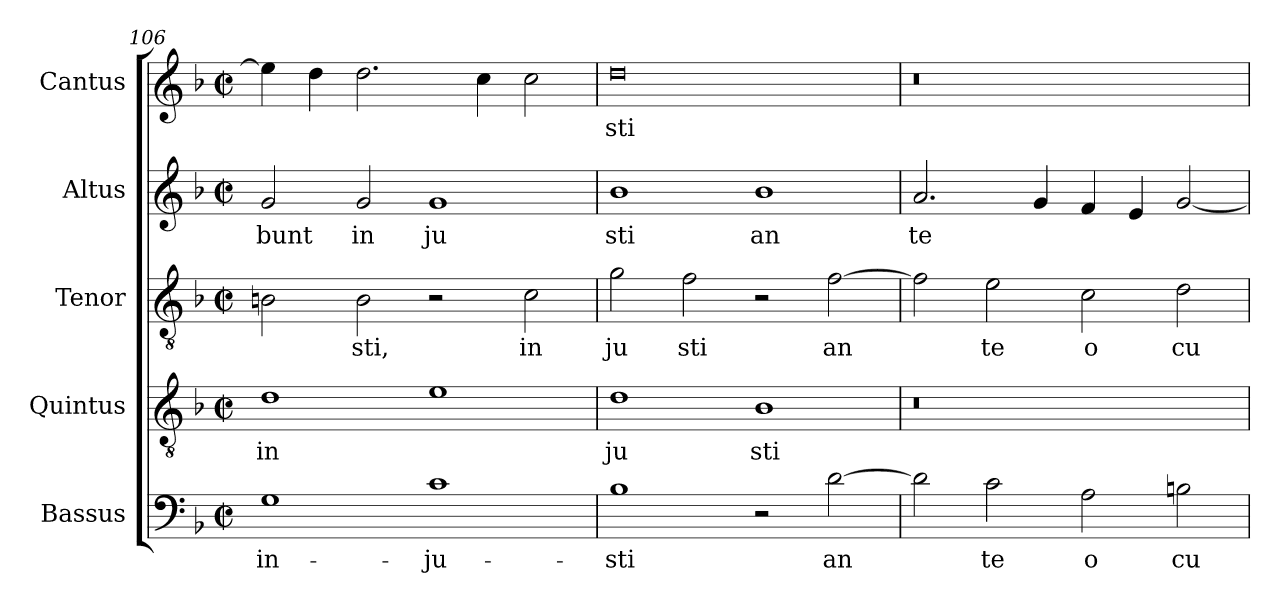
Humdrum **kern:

**kern	**text	**kern	**text	**kern	**text	**kern	**text	**kern	**text
*part5	*part5	*part4	*part4	*part3	*part3	*part2	*part2	*part1	*part1
*staff5	*staff5	*staff4	*staff4	*staff3	*staff3	*staff2	*staff2	*staff1	*staff1
*I"Bassus	*	*I"Quintus	*	*I"Tenor	*	*I"Altus	*	*I"Cantus	*
*clefF4	*	*clefGv2	*	*clefGv2	*	*clefG2	*	*clefG2	*
*k[b-]	*	*k[b-]	*	*k[b-]	*	*k[b-]	*	*k[b-]	*
*F:	*	*F:	*	*F:	*	*F:	*	*F:	*
*M2/2	*	*M2/2	*	*M2/2	*	*M2/2	*	*M2/2	*
*met(c|)	*	*met(c|)	*	*met(c|)	*	*met(c|)	*	*met(c|)	*
=106	=106	=106	=106	=106	=106	=106	=106	=106	=106
!	!LO:LY:b:cj	!	!LO:LY:b	!	!LO:LY:b	!	!LO:LY:b	!	!LO:LY:b:cj
1G	in-	1d	in-	2Bn\	.	2g/	bunt	4ee\]	.
!	!	!	!	!	!	!	!	!	!LO:LY:b:cj
.	.	.	.	.	.	.	.	4dd\	.
!	!	!	!	!	!LO:LY:b	!	!LO:LY:b	!	!LO:LY:b:cj
.	.	.	.	2B\	sti,	2g/	in	2.dd\	.
!	!LO:LY:b:cj	!	!LO:LY:b	!	!	!	!LO:LY:b	!	!
1c	-ju-	1e	--	2r	.	1g	ju	.	.
!	!	!	!	!	!	!	!	!	!LO:LY:b:cj
.	.	.	.	.	.	.	.	4cc\	.
!	!	!	!	!	!LO:LY:b	!	!	!	!LO:LY:b:cj
.	.	.	.	2c\	in	.	.	2cc\	.
!!LO:LB:g=z
=107	=107	=107	=107	=107	=107	=107	=107	=107	=107
!	!LO:LY:b:cj	!	!LO:LY:b	!	!LO:LY:b	!	!LO:LY:b	!	!LO:LY:b:cj
1B-	-sti	1d	-ju	2g\	ju	1b-	sti	0dd	sti
!	!	!	!	!	!LO:LY:b	!	!	!	!
.	.	.	.	2f\	sti	.	.	.	.
!	!	!	!LO:LY:b	!	!	!	!LO:LY:b	!	!
2r	.	1B-	sti	2r	.	1b-	an	.	.
!	!LO:LY:b:cj	!	!	!	!LO:LY:b	!	!	!	!
[>2d\	an	.	.	[>2f\	an	.	.	.	.
=108	=108	=108	=108	=108	=108	=108	=108	=108	=108
!	!LO:LY:b:cj	!	!	!	!LO:LY:b	!	!LO:LY:b	!	!
2d\]	.	0r	.	2f\]	.	2.a/	te	0r	.
!	!LO:LY:b:cj	!	!	!	!LO:LY:b	!	!	!	!
2c\	te	.	.	2e\	te	.	.	.	.
!	!	!	!	!	!	!	!LO:LY:b	!	!
.	.	.	.	.	.	4g/	.	.	.
!	!LO:LY:b:cj	!	!	!	!LO:LY:b	!	!LO:LY:b	!	!
2A\	o	.	.	2c\	o	4f/	.	.	.
!	!	!	!	!	!	!	!LO:LY:b	!	!
.	.	.	.	.	.	4e/	.	.	.
!	!LO:LY:b:cj	!	!	!	!LO:LY:b	!	!LO:LY:b	!	!
2Bn\	cu	.	.	2d\	cu	[<2g/	.	.	.
=	=	=	=	=	=	=	=	=	=
*-	*-	*-	*-	*-	*-	*-	*-	*-	*-
